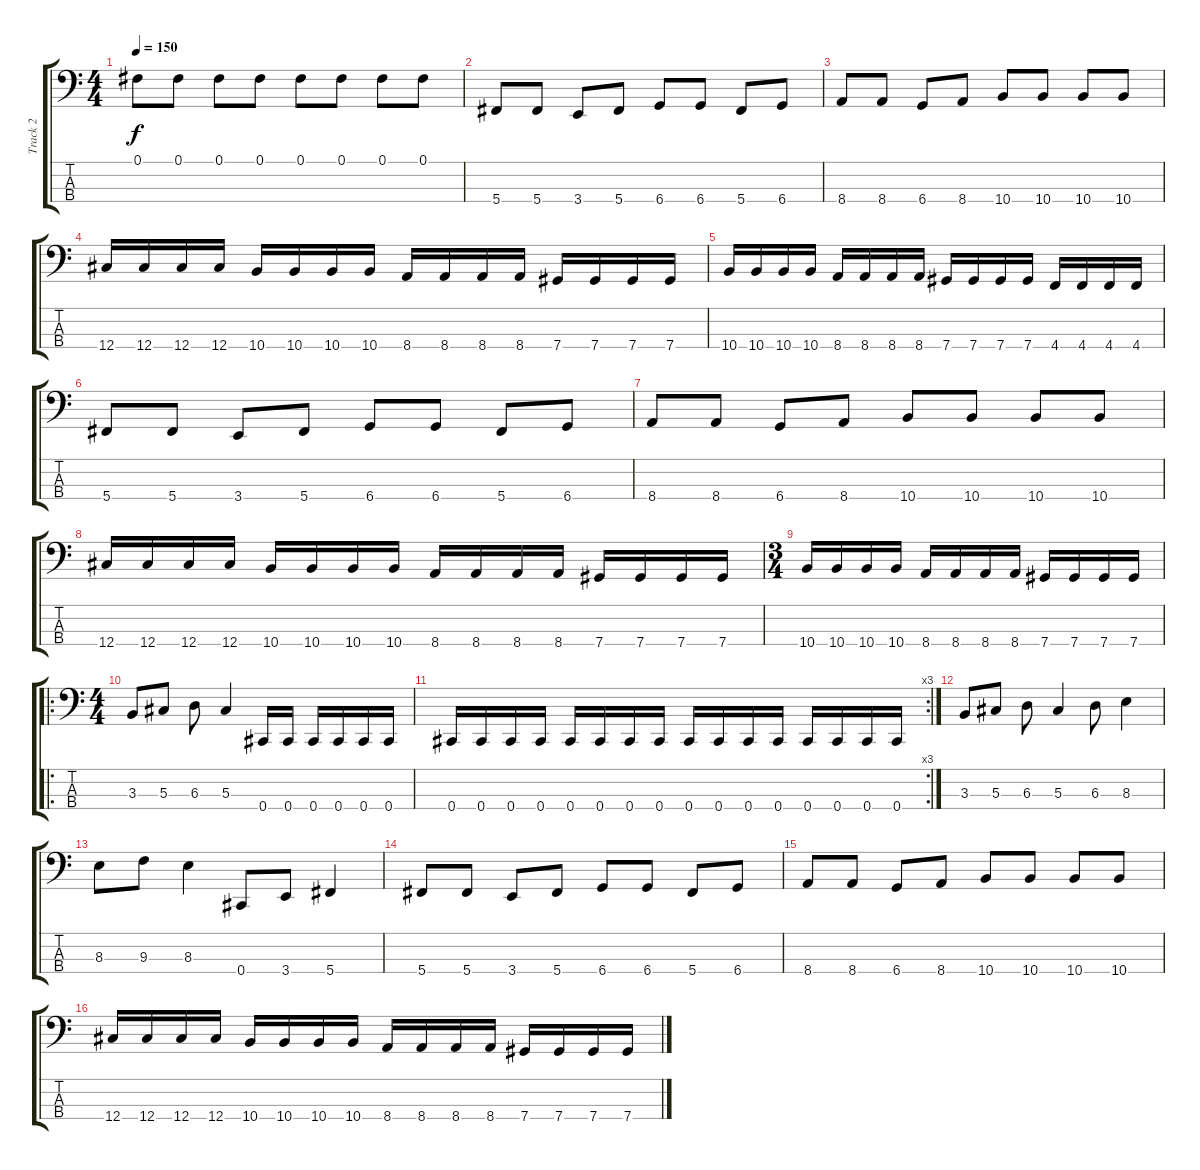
\track ("Track 2" "Track 2") {instrument electricbasspick}
\staff {score tabs}
\tuning (Gb2 Db2 Ab1 Db1) {hide}
\ts (4 4)
\tempo 150
\clef f4
\ks c
0.1.8{dy f} 0.1.8 0.1.8 0.1.8 0.1.8 0.1.8 0.1.8 0.1.8 |
5.4.8 5.4.8 3.4.8 5.4.8 6.4.8 6.4.8 5.4.8 6.4.8 |
8.4.8 8.4.8 6.4.8 8.4.8 10.4.8 10.4.8 10.4.8 10.4.8 |
12.4.16 12.4.16 12.4.16 12.4.16 10.4.16 10.4.16 10.4.16 10.4.16 8.4.16 8.4.16 8.4.16 8.4.16 7.4.16 7.4.16 7.4.16 7.4.16 |
10.4.16 10.4.16 10.4.16 10.4.16 8.4.16 8.4.16 8.4.16 8.4.16 7.4.16 7.4.16 7.4.16 7.4.16 4.4.16 4.4.16 4.4.16 4.4.16 |
5.4.8 5.4.8 3.4.8 5.4.8 6.4.8 6.4.8 5.4.8 6.4.8 |
8.4.8 8.4.8 6.4.8 8.4.8 10.4.8 10.4.8 10.4.8 10.4.8 |
12.4.16 12.4.16 12.4.16 12.4.16 10.4.16 10.4.16 10.4.16 10.4.16 8.4.16 8.4.16 8.4.16 8.4.16 7.4.16 7.4.16 7.4.16 7.4.16 |
\ts (3 4)
10.4.16 10.4.16 10.4.16 10.4.16 8.4.16 8.4.16 8.4.16 8.4.16 7.4.16 7.4.16 7.4.16 7.4.16 |
\ro
\ts (4 4)
3.3.8 5.3.8 6.3.8 5.3.4 0.4.16 0.4.16 0.4.16 0.4.16 0.4.16 0.4.16 |
\rc 3
0.4.16 0.4.16 0.4.16 0.4.16 0.4.16 0.4.16 0.4.16 0.4.16 0.4.16 0.4.16 0.4.16 0.4.16 0.4.16 0.4.16 0.4.16 0.4.16 |
3.3.8 5.3.8 6.3.8 5.3.4 6.3.8 8.3.4 |
8.3.8 9.3.8 8.3.4 0.4.8 3.4.8 5.4.4 |
5.4.8 5.4.8 3.4.8 5.4.8 6.4.8 6.4.8 5.4.8 6.4.8 |
8.4.8 8.4.8 6.4.8 8.4.8 10.4.8 10.4.8 10.4.8 10.4.8 |
12.4.16 12.4.16 12.4.16 12.4.16 10.4.16 10.4.16 10.4.16 10.4.16 8.4.16 8.4.16 8.4.16 8.4.16 7.4.16 7.4.16 7.4.16 7.4.16
